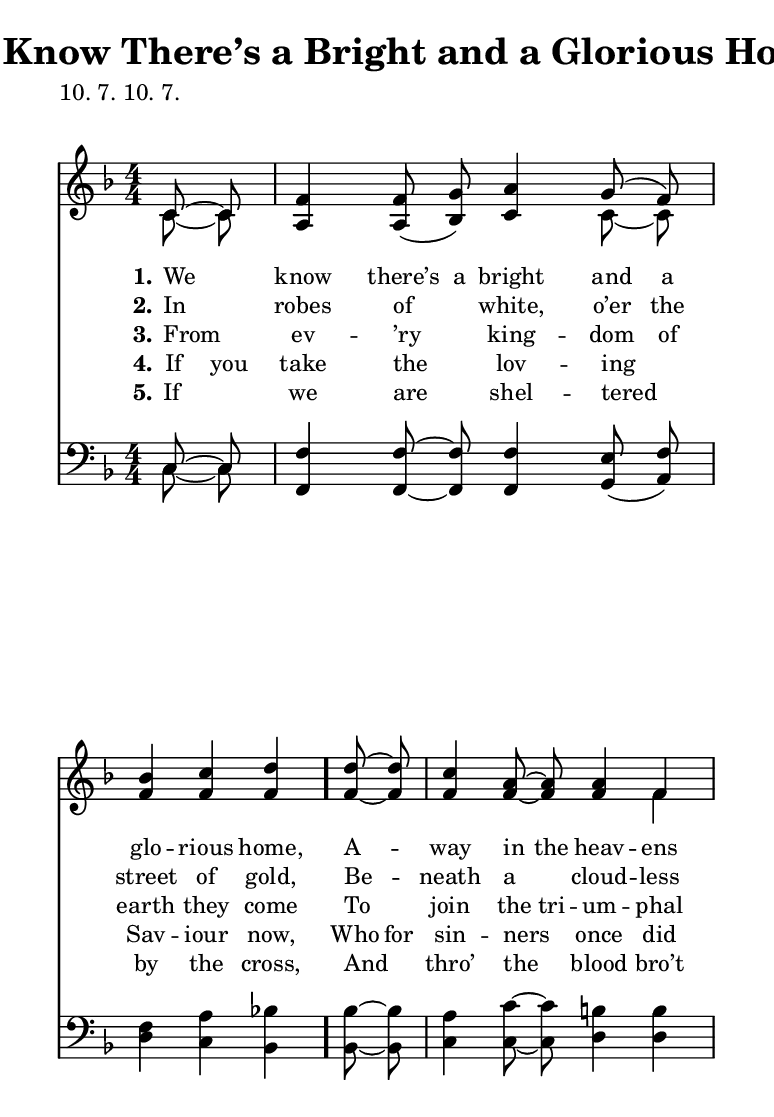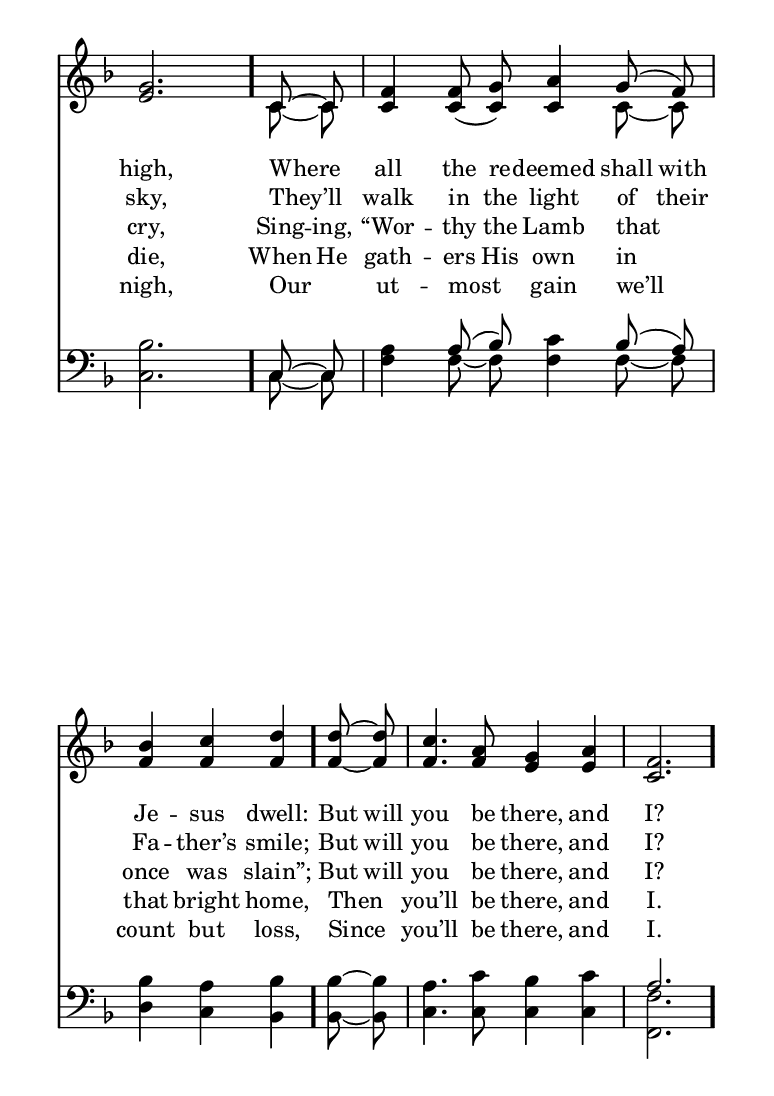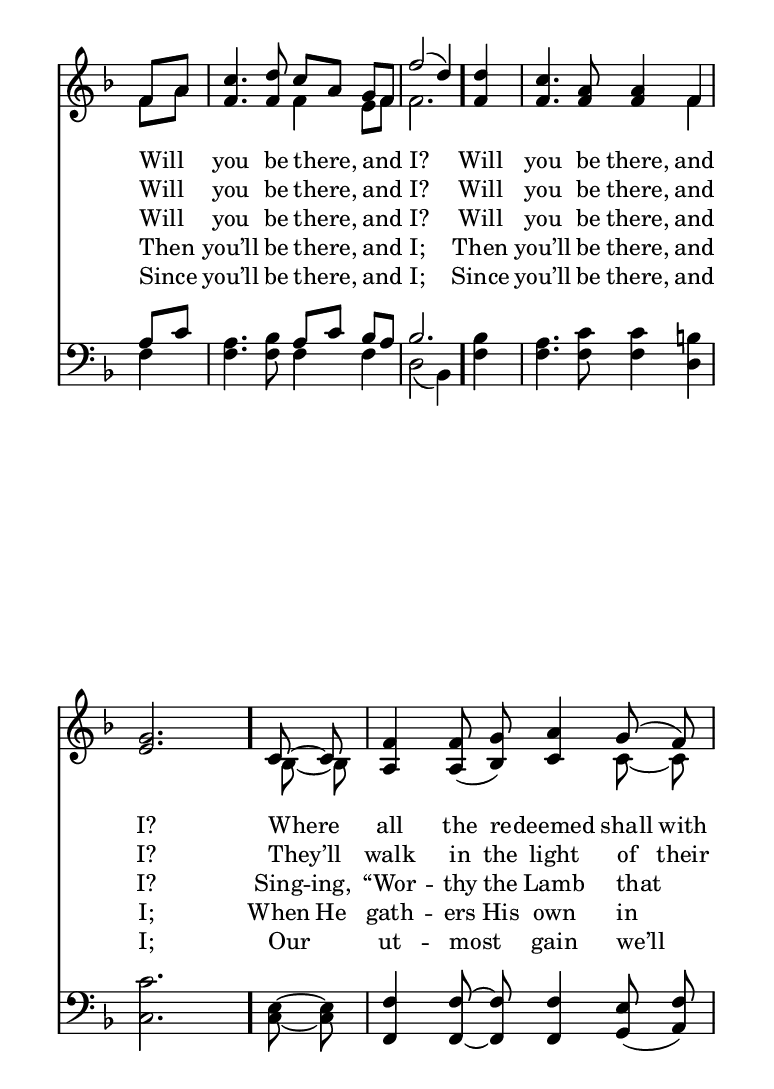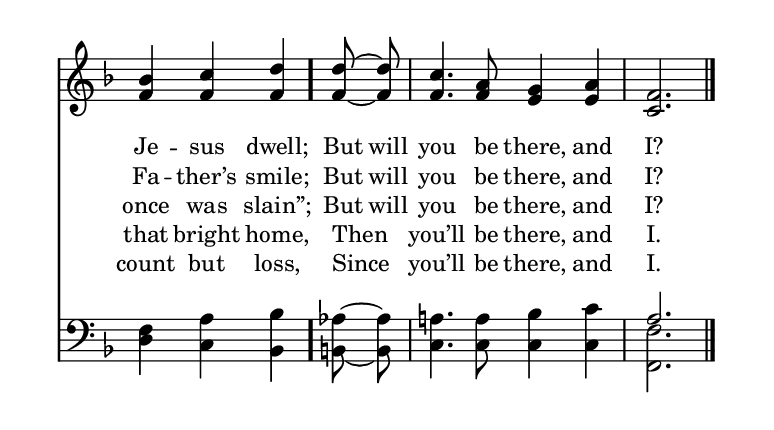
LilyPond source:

\include "common/global.ily"
\paper {
  \include "common/paper.ily"
}

\header{
  %gospel
  hymnnumber = "54"
  title = "We Know There’s a Bright and a Glorious Home"
  markuptitle = \markup \center-column { "We Know There’s a Bright and" "a Glorious Home" \vspace #0.5 }
  tunename = ""
  meter = "10. 7. 10. 7."
  poet = ""
  composer = ""
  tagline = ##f
}

% for fermata in MIDI
ta = { \tempo 4=80 }
tb = { \tempo 4=40 }

patternAA = { c8 ~ c8 | c4 c8( c8) c4 c8( c8) | c4 c4 c4 }
patternAB = { c8 ~ c8 | c4 c8( c8) c4 c8 ~ c8 | c4 c4 c4 }
patternAC = { c8 ~ c8 | c4 c8 ~ c8 c4 c8( c8) | c4 c4 c4 }
patternAD = { c8 ~ c8 | c4 c8 ~ c8 c4 c8 ~ c8 | c4 c4 c4 }

patternBA = { c8 ~ c8 | c4 c8 ~ c8 c4 c4 | c2. }
patternBB = { c8 ~ c8 | c4. c8 c4 c4 | c2. }
patternBC = { c4      | c4. c8 c4 c4 | c2. }

patternCA = { c8[ c8] | c4. c8 c8[ c8] c8[ c8] | c2( c4) }
patternCB = { c8[ c8] | c4. c8 c4      c8[ c8] | c2.     }
patternCC = { c8[ c8] | c4. c8 c8[ c8] c8[ c8] | c2.     }
patternCD = { c4      | c4. c8 c4      c4      | c2( c4) }

global = {
  \include "common/overrides.ily"
  \override Staff.TimeSignature.style = #'numbered
  \time 4/4
  \override Score.MetronomeMark.transparent = ##t % hide all fermata changes too
  \ta
  \key f \major
  \partial 4
  \autoBeamOff
}

notesSoprano = {
\global
\relative c' {

  \changePitch \patternAA { c c | f f g a g f | bes c d }
  \changePitch \patternBA { d d | c a a a f | g }
  \changePitch \patternAA { c, c | f f g a g f | bes c d }
  \changePitch \patternBB { d d | c a g a | f }

  \changePitch \patternCA { f a | c d c a g f | f' d }
  \changePitch \patternBC { d | c a a f | g }
  \changePitch \patternAA { c, c | f f g a g f | bes c d }
  \changePitch \patternBB { d d | c a g a | f }

  \bar "|."

}
}

notesAlto = {
\global
\relative e' {

  \changePitch \patternAB { c c | a a bes c c c | f f f }
  \changePitch \patternBA { f f | f f f f f | e }
  \changePitch \patternAB { c c | c c c c c c | f f f }
  \changePitch \patternBB { f f | f f e e | c }

  \changePitch \patternCB { f a | f f f e f | f }
  \changePitch \patternBC { f | f f f f | e }
  \changePitch \patternAB { bes bes | a a bes c c c | f f f }
  \changePitch \patternBB { f f | f f e e | c }

}
}

notesTenor = {
\global
\relative a, {

  \changePitch \patternAC { c c | f f f f e f | f a bes! }
  \changePitch \patternBA { bes bes | a c c b b | bes } \eogbreak
  \changePitch \patternAA { c, c | a' a bes c bes a | bes a bes }
  \changePitch \patternBB { bes bes | a c bes c | a } \eogbreak

  \changePitch \patternCC { a c | a bes a c bes a | bes }
  \changePitch \patternBC { bes | a c c b | c } \eogbreak
  \changePitch \patternAC { e, e | f f f f e f | f a bes }
  \changePitch \patternBB { aes aes | a! a bes c | a }

}
}

notesBass = {
\global
\relative f {

  \changePitch \patternAC { c c | f, f f f g a | d c bes }
  \changePitch \patternBA { bes bes | c c c d d | c }
  \changePitch \patternAD { c c | f f f f f f | d c bes }
  \changePitch \patternBB { bes bes | c c c c | < f f, >}

  \changePitch \patternCD { f | f f f f | d bes }
  \changePitch \patternBC { f' | f f f d | c }
  \changePitch \patternAC { c c | f, f f f g a | d c bes }
  \changePitch \patternBB { b b | c c c c | < f f, > }

}
}

wordsA = \lyricmode {
\set stanza = "1."

We know \mon there’s a \moff bright \mon and a \moff glo -- rious home, \bar "."
A -- way \mon in the \moff heav -- ens high, \bar "."
Where all \mon the re -- \moff deemed \mon shall \moff with Je -- sus dwell: \bar "."
\mon But will \moff you be there, and I? \bar "."
Will you be there, and I? \bar "."
Will you be there, and I? \bar "."
Where all \mon the re -- \moff deemed \mon shall \moff with Je -- sus dwell; \bar "."
\mon But will \moff you be there, and I? \bar "."

}

wordsB = \lyricmode {
\set stanza = "2."

In robes of white, \mon o’er the \moff street of gold,
Be -- neath a cloud -- less sky,
They’ll walk \mon in the light of their Fa -- ther’s smile; \moff
\mon But will \moff you be there, and I?
Will you be there, and I?
Will you be there, and I?
They’ll walk \mon in the light of their Fa -- ther’s smile; \moff
\mon But will \moff you be there, and I?

}

wordsC = \lyricmode {
\set stanza = "3."

From ev -- ’ry king -- \mon dom of \moff earth they come
To join \mon the tri -- \moff um -- phal cry,
\mon Sing -- ing, \moff “Wor -- \mon thy the \moff Lamb that once was slain”;
\mon But will \moff you be there, and I?
Will you be there, and I?
Will you be there, and I?
\mon Sing -- ing, \moff “Wor -- \mon thy the \moff Lamb that once was slain”;
\mon But will \moff you be there, and I?

}

wordsD = \lyricmode {
\set stanza = "4."

\mon If you \moff take the lov -- ing Sav -- iour now,
\mon Who for \moff sin -- ners once did die,
\mon When He gath -- ers His own \moff in that bright home,
Then you’ll be there, and I.
Then you’ll be there, and I;
Then you’ll be there, and I;
\mon When He gath -- ers His own \moff in that bright home,
Then you’ll be there, and I.

}

wordsE = \lyricmode {
\set stanza = "5."

If we are shel -- tered by the cross,
And thro’ the blood bro’t nigh,
Our ut -- most gain we’ll count but loss,
Since you’ll be there, and I.
Since you’ll be there, and I;
Since you’ll be there, and I;
Our ut -- most gain we’ll count but loss,
Since you’ll be there, and I.

}

\score {
  \context ChoirStaff <<
    \context Staff = upper <<
      \set Staff.autoBeaming = ##f
      \set ChoirStaff.systemStartDelimiter = #'SystemStartBar
      \set ChoirStaff.printPartCombineTexts = ##f
      \partcombine #'(2 . 11) \notesSoprano \notesAlto
      \context NullVoice = sopranos { \voiceOne << \notesSoprano >> }
      \context Lyrics = one   \lyricsto sopranos \wordsA
      \context Lyrics = two   \lyricsto sopranos \wordsB
      \context Lyrics = three \lyricsto sopranos \wordsC
      \context Lyrics = four  \lyricsto sopranos \wordsD
      \context Lyrics = five  \lyricsto sopranos \wordsE
    >>
    \context Staff = men <<
      \set Staff.autoBeaming = ##f
      \clef bass
      \set ChoirStaff.printPartCombineTexts = ##f
      \partcombine #'(2 . 11) \notesTenor \notesBass
    >>
  >>
  \layout {
    \include "common/layout.ily"
  }
  \midi{
    \include "common/midi.ily"
  }
}

\version "2.19.49"  % necessary for upgrading to future LilyPond versions.

% vi:set et ts=2 sw=2 ai nocindent syntax=lilypond:
